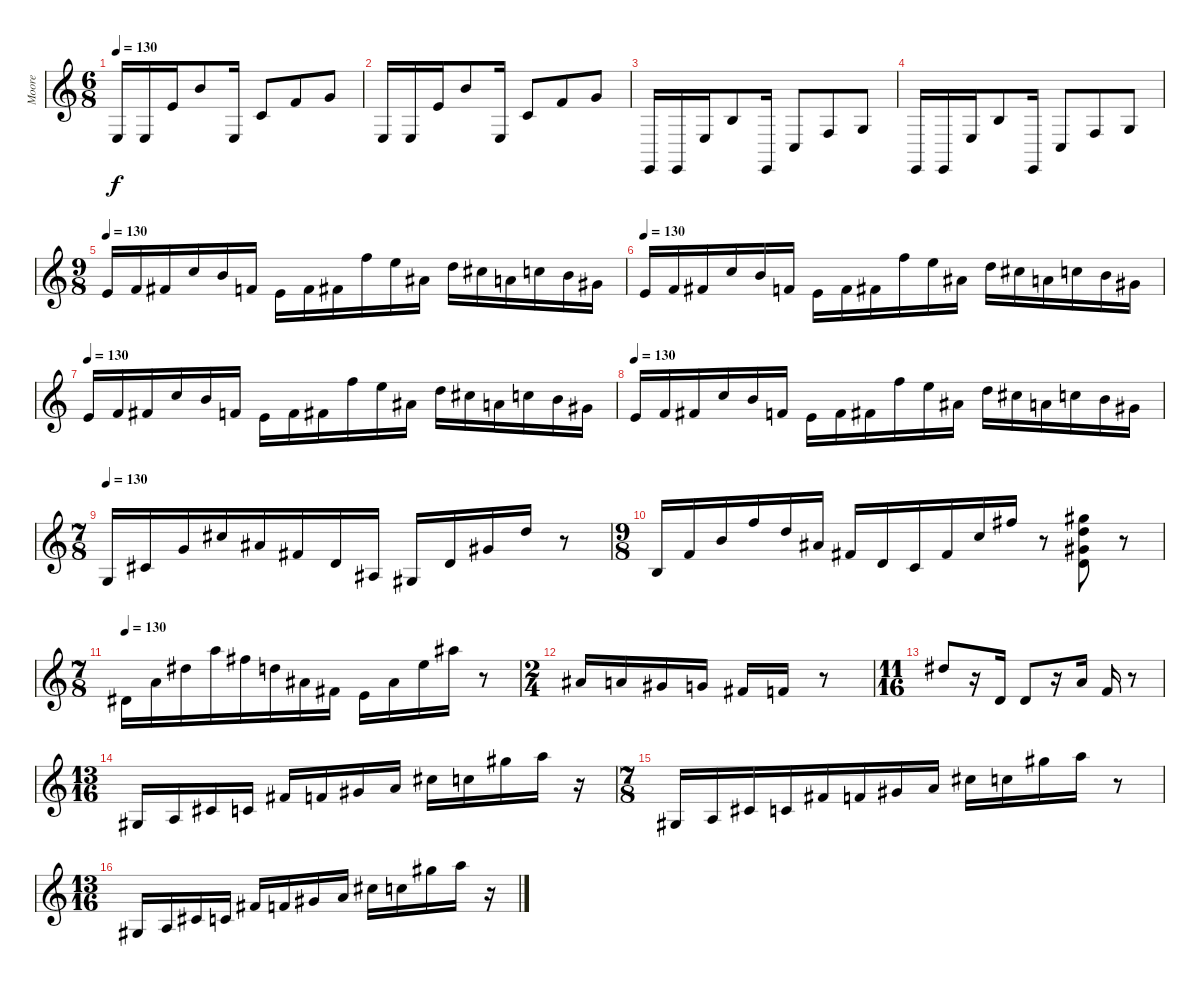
\track ("Moore" "Moore") {instrument rockorgan}
\staff {score}
\tuning (E4 B3 G3 D3 A2 E2) {hide}
\ts (6 8)
\tempo 130
\clef g2
\ks c
12.6.16{dy f} 12.6.16 9.3.16 12.2.8 12.6.16 10.4.8 10.3.8 12.3.8 |
12.6.16 12.6.16 9.3.16 12.2.8 12.6.16 10.4.8 10.3.8 12.3.8 |
0.6.16 0.6.16 7.5.16 9.4.8 0.6.16 8.6.8 8.5.8 10.5.8 |
0.6.16 0.6.16 7.5.16 9.4.8 0.6.16 8.6.8 8.5.8 10.5.8 |
\ts (9 8)
\tempo 130
14.4.16{instrument lead1square} 15.4.16 16.4.16 17.3.16 16.3.16 15.4.16 14.4.16 15.4.16 16.4.16 18.2.16 17.2.16 15.3.16 15.2.16 14.2.16 14.3.16 13.2.16 16.3.16 13.3.16 |
\tempo 130
14.4.16{instrument lead1square} 15.4.16 16.4.16 17.3.16 16.3.16 15.4.16 14.4.16 15.4.16 16.4.16 18.2.16 17.2.16 15.3.16 15.2.16 14.2.16 14.3.16 13.2.16 16.3.16 13.3.16 |
\tempo 130
14.4.16{instrument lead1square} 15.4.16 16.4.16 17.3.16 16.3.16 15.4.16 14.4.16 15.4.16 16.4.16 18.2.16 17.2.16 15.3.16 15.2.16 14.2.16 14.3.16 13.2.16 16.3.16 13.3.16 |
\tempo 130
14.4.16{instrument lead1square} 15.4.16 16.4.16 17.3.16 16.3.16 15.4.16 14.4.16 15.4.16 16.4.16 18.2.16 17.2.16 15.3.16 15.2.16 14.2.16 14.3.16 13.2.16 16.3.16 13.3.16 |
\ts (7 8)
\tempo 130
10.5.16{instrument lead1square} 11.4.16 12.3.16 9.1.16 11.2.16 11.3.16 12.4.16 13.5.16 11.5.16 12.4.16 13.3.16 10.1.16 r.8 |
\ts (9 8)
14.5.16 15.4.16 16.3.16 13.1.16 15.2.16 15.3.16 16.4.16 17.5.16 15.5.16 16.4.16 13.2.16 14.1.16 r.8 (16.1 15.2 13.3 12.4).8 r.8 |
\ts (7 8)
\tempo 130
18.5.16{instrument lead1square} 14.3.16 16.2.16 17.1.16 14.1.16 15.2.16 15.3.16 16.4.16 19.5.16 15.3.16 17.2.16 18.1.16 r.8 |
\ts (2 4)
15.3.16 14.3.16 18.4.16 17.4.16 16.4.16 15.4.16 r.8 |
\ts (11 16)
20.3.8 r.16 12.4.16 12.4.8 r.16 14.3.16 15.4.16 r.8 |
\ts (13 16)
16.6.16 17.6.16 16.5.16 15.5.16 16.4.16 15.4.16 13.3.16 14.3.16 14.2.16 13.2.16 16.1.16 17.1.16 r.16 |
\ts (7 8)
16.6.16 17.6.16 16.5.16 15.5.16 16.4.16 15.4.16 13.3.16 14.3.16 14.2.16 13.2.16 16.1.16 17.1.16 r.8 |
\ts (13 16)
16.6.16 17.6.16 16.5.16 15.5.16 16.4.16 15.4.16 13.3.16 14.3.16 14.2.16 13.2.16 16.1.16 17.1.16 r.16
